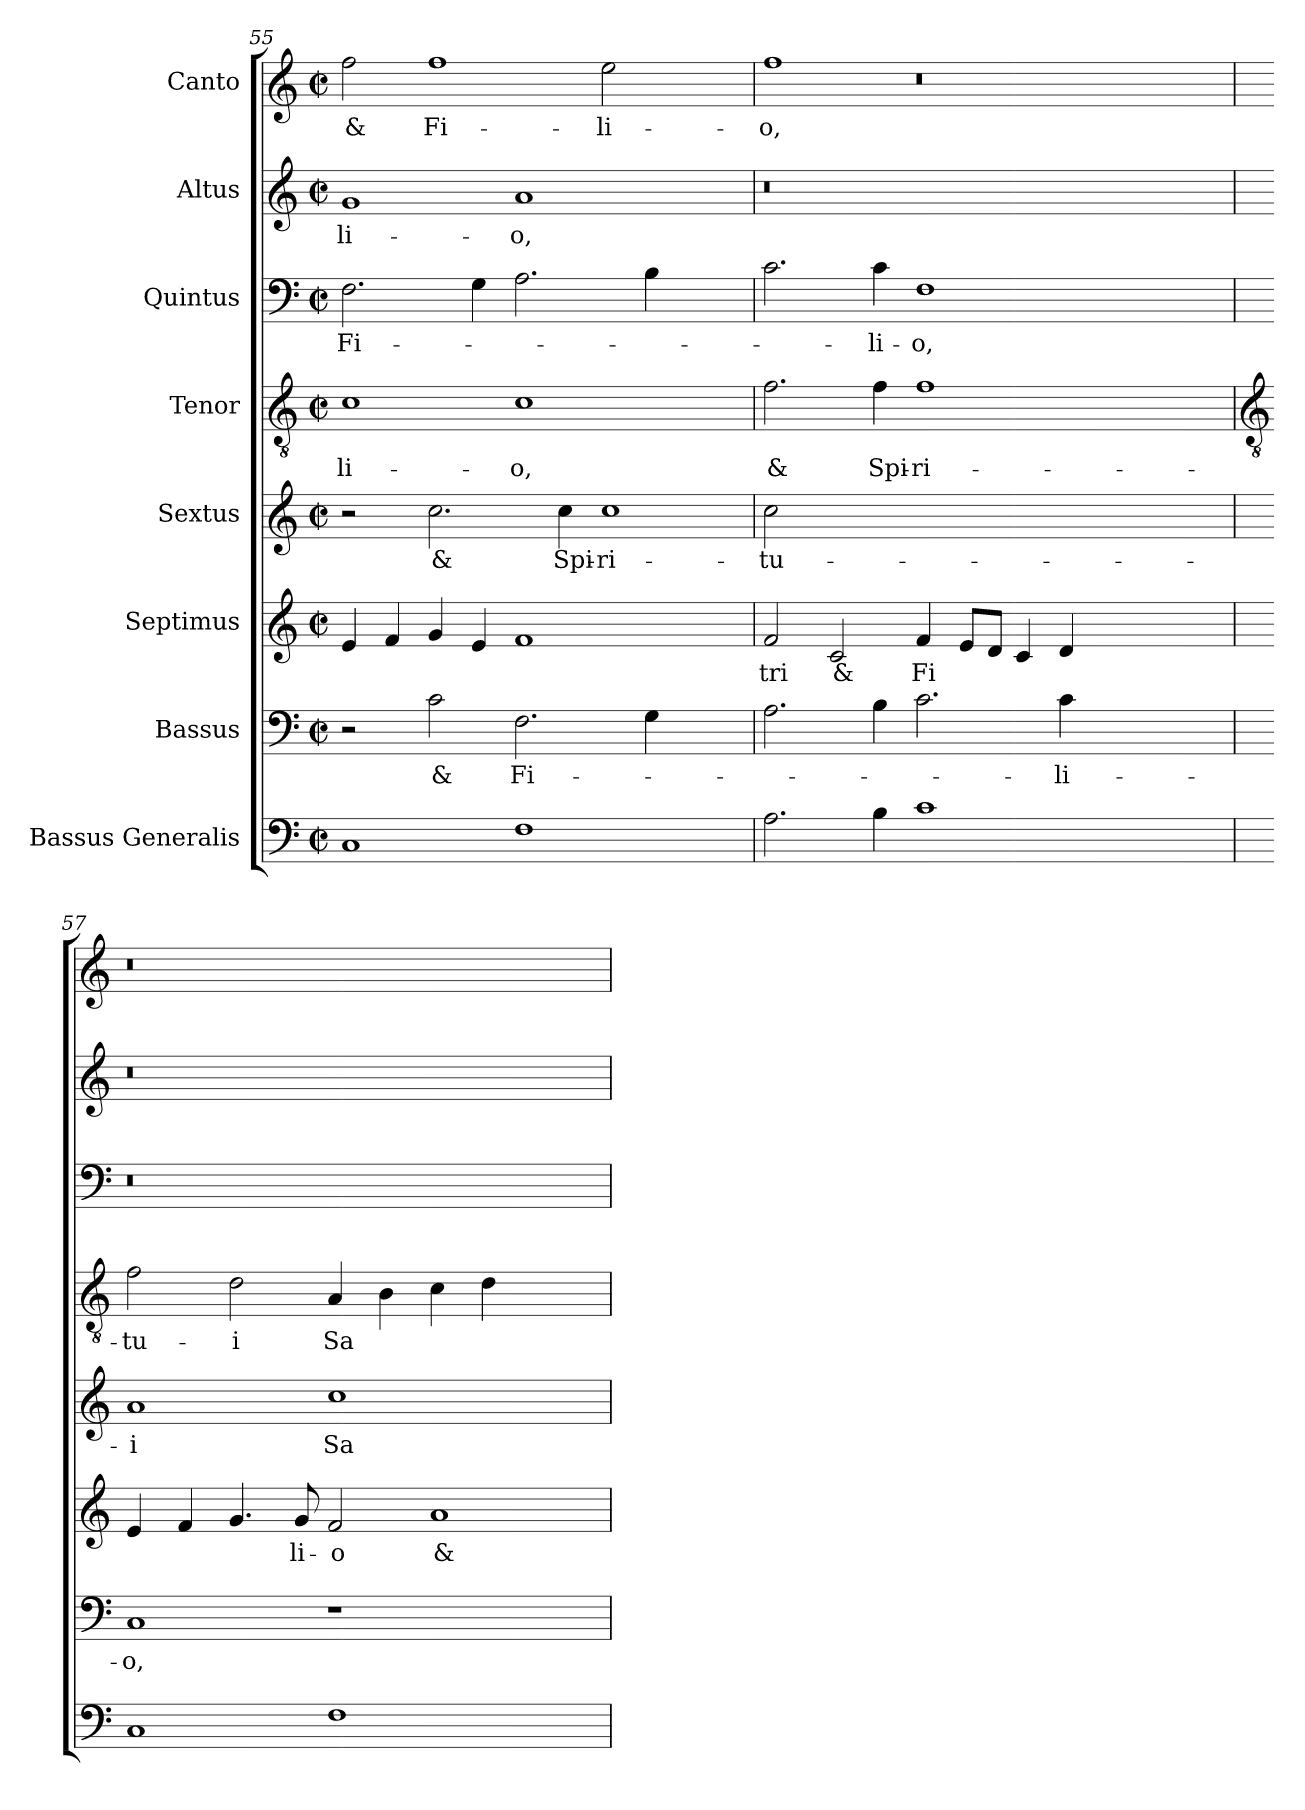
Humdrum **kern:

**kern	**kern	**text	**kern	**text	**kern	**text	**kern	**text	**kern	**text	**kern	**text	**kern	**text
*part8	*part7	*part7	*part6	*part6	*part5	*part5	*part4	*part4	*part3	*part3	*part2	*part2	*part1	*part1
*staff8	*staff7	*staff7	*staff6	*staff6	*staff5	*staff5	*staff4	*staff4	*staff3	*staff3	*staff2	*staff2	*staff1	*staff1
*I"Bassus Generalis	*I"Bassus	*	*I"Septimus	*	*I"Sextus	*	*I"Tenor	*	*I"Quintus	*	*I"Altus	*	*I"Canto	*
*clefF4	*clefF4	*	*clefG2	*	*clefG2	*	*clefGv2	*	*clefF4	*	*clefG2	*	*clefG2	*
*k[]	*k[]	*	*k[]	*	*k[]	*	*k[]	*	*k[]	*	*k[]	*	*k[]	*
*C:	*C:	*	*C:	*	*C:	*	*C:	*	*C:	*	*C:	*	*C:	*
*M4/2	*M4/2	*	*M4/2	*	*M4/2	*	*M4/2	*	*M4/2	*	*M4/2	*	*M4/2	*
*met(c|)	*met(c|)	*	*met(c|)	*	*met(c|)	*	*met(c|)	*	*met(c|)	*	*met(c|)	*	*met(c|)	*
=55	=55	=55	=55	=55	=55	=55	=55	=55	=55	=55	=55	=55	=55	=55
!	!	!	!	!	!	!	!	!LO:LY:b	!	!LO:LY:b	!	!LO:LY:b	!	!LO:LY:b
1C	2r	.	4e	.	2r	.	1c	-li-	2.F	Fi-	1g	li-	2ff	&
.	.	.	4f	.	.	.	.	.	.	.	.	.	.	.
!	!	!LO:LY:b	!	!	!	!LO:LY:b	!	!	!	!	!	!	!	!LO:LY:b
.	2c	&	4g	.	2.cc	&	.	.	.	.	.	.	1ff	Fi-
.	.	.	4e	.	.	.	.	.	4G	.	.	.	.	.
!	!	!LO:LY:b	!	!	!	!	!	!LO:LY:b	!	!	!	!LO:LY:b	!	!
1F	2.F	Fi-	1f	.	.	.	1c	-o,	2.A	.	1a	-o,	.	.
!	!	!	!	!	!	!LO:LY:b	!	!	!	!	!	!	!	!
.	.	.	.	.	4cc	Spi-	.	.	.	.	.	.	.	.
!	!	!	!	!	!	!LO:LY:b	!	!	!	!	!	!	!	!LO:LY:b
.	.	.	.	.	1cc	-ri-	.	.	.	.	.	.	2ee	-li-
.	4G	.	.	.	.	.	.	.	4B	.	.	.	.	.
2ryy	2ryy	.	2ryy	.	.	.	2ryy	.	2ryy	.	2ryy	.	2ryy	.
=56	=56	=56	=56	=56	=56	=56	=56	=56	=56	=56	=56	=56	=56	=56
!	!	!	!	!LO:LY:b	!	!LO:LY:b	!	!LO:LY:b	!	!	!	!	!	!LO:LY:b
2.A	2.A	.	2f	-tri	2cc	-tu-	2.f	&	2.c	.	0r	.	1ff	-o,
!	!	!	!	!LO:LY:b	!	!	!	!	!	!	!	!	!	!
.	.	.	2c	&	0ryy	.	.	.	.	.	.	.	.	.
!	!	!	!	!	!	!	!	!LO:LY:b	!	!LO:LY:b	!	!	!	!
4B	4B	.	.	.	.	.	4f	Spi-	4c	-li-	.	.	.	.
!	!	!	!	!LO:LY:b	!	!	!	!LO:LY:b	!	!LO:LY:b	!	!	!	!
1c	2.c	.	4f	Fi	.	.	1f	-ri-	1F	-o,	.	.	0r	.
.	.	.	8eL	.	.	.	.	.	.	.	.	.	.	.
.	.	.	8dJ	.	.	.	.	.	.	.	.	.	.	.
.	.	.	4c	.	.	.	.	.	.	.	.	.	.	.
!	!	!LO:LY:b	!	!	!	!	!	!	!	!	!	!	!	!
.	4c	-li-	4d	.	.	.	.	.	.	.	.	.	.	.
1ryy	1ryy	.	1ryy	.	.	.	1ryy	.	1ryy	.	1ryy	.	.	.
.	.	.	.	.	2ryy	.	.	.	.	.	.	.	.	.
!!LO:LB:g=z
=57	=57	=57	=57	=57	=57	=57	=57	=57	=57	=57	=57	=57	=57	=57
*	*	*	*	*	*	*	*clefGv2	*	*	*	*	*	*	*
!	!	!LO:LY:b	!	!	!	!LO:LY:b	!	!LO:LY:b	!	!	!	!	!	!
1C	1C	-o,	4e	.	1a	-i	2f	-tu-	0r	.	0r	.	0r	.
.	.	.	4f	.	.	.	.	.	.	.	.	.	.	.
!	!	!	!	!	!	!	!	!LO:LY:b	!	!	!	!	!	!
.	.	.	4.g	.	.	.	2d	-i	.	.	.	.	.	.
!	!	!	!	!LO:LY:b	!	!	!	!	!	!	!	!	!	!
.	.	.	8g	li-	.	.	.	.	.	.	.	.	.	.
!	!	!	!	!LO:LY:b	!	!LO:LY:b	!	!LO:LY:b	!	!	!	!	!	!
1F	1r	.	2f	-o	1cc	Sa-	4A	Sa	.	.	.	.	.	.
.	.	.	.	.	.	.	4B	.	.	.	.	.	.	.
!	!	!	!	!LO:LY:b	!	!	!	!	!	!	!	!	!	!
.	.	.	1a	&	.	.	4c	.	.	.	.	.	.	.
.	.	.	.	.	.	.	4d	.	.	.	.	.	.	.
2ryy	2ryy	.	.	.	2ryy	.	2ryy	.	2ryy	.	2ryy	.	2ryy	.
=	=	=	=	=	=	=	=	=	=	=	=	=	=	=
*-	*-	*-	*-	*-	*-	*-	*-	*-	*-	*-	*-	*-	*-	*-
